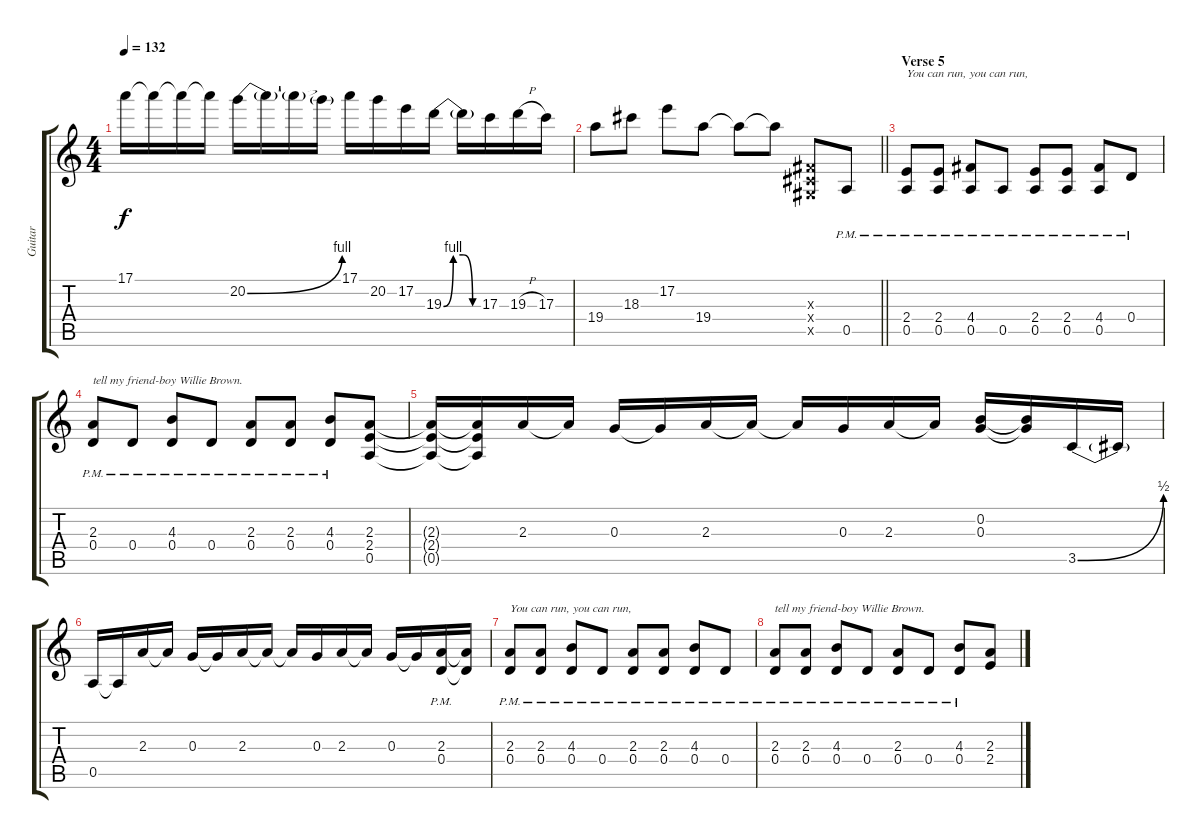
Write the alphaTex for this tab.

\track ("Guitar" "Guitar") {instrument overdrivenguitar}
\staff {score tabs}
\tuning (E4 B3 G3 D3 A2 E2) {hide}
\ts (4 4)
\tempo 132
\clef g2
\ks c
17.1{t}.16{dy f} 17.1{t}.16 17.1{t}.16 17.1{t}.16 20.2{be (bend 0 0 60 4)}.16 20.2{t}.16 20.2{t}.16 20.2{t}.16 17.1.16 20.2.16 17.2.16 19.3{be (custom 0 0 15 4 30 4 45 0 60 0)}.16 19.3{t}.16 17.3.16 19.3{h}.16 17.3.16 |
\barLineRight lightlight
19.4.8 18.3.8 17.2.8 19.4.8 19.4{t}.8 19.4{t}.8 (-1.3{x} -1.4{x} -1.5{x}).8 0.5{pm}.8{volume 8} |
\section ("" "Verse 5")
(2.4{pm} 0.5{pm}).8{txt "You can run, you can run,"} (2.4{pm} 0.5{pm}).8 (4.4{pm} 0.5{pm}).8 0.5{pm}.8 (2.4{pm} 0.5{pm}).8 (2.4{pm} 0.5{pm}).8 (4.4{pm} 0.5{pm}).8 0.4{pm}.8 |
(2.3{pm} 0.4{pm}).8{txt "tell my friend-boy Willie Brown."} 0.4{pm}.8 (4.3{pm} 0.4{pm}).8 0.4{pm}.8 (2.3{pm} 0.4{pm}).8 (2.3{pm} 0.4{pm}).8 (4.3{pm} 0.4{pm}).8 (2.3 2.4 0.5).8{volume 16} |
(2.3{t} 2.4{t} 0.5{t}).16 (2.3{t} 2.4{t} 0.5{t}).16 2.3.16 2.3{t}.16 0.3.16 0.3{t}.16 2.3.16 2.3{t}.16 2.3{t}.16 0.3.16 2.3.16 2.3{t}.16 (0.2 0.3).16 (0.2{t} 0.3{t}).16 3.5{be (bend 0 0 60 2)}.16 3.5{t}.16 |
0.5.16 0.5{t}.16 2.3.16 2.3{t}.16 0.3.16 0.3{t}.16 2.3.16 2.3{t}.16 2.3{t}.16 0.3.16 2.3.16 2.3{t}.16 0.3.16 0.3{t}.16 (2.3{pm} 0.4{pm}).16{volume 8} (2.3{t} 0.4{t}).16 |
(2.3{pm} 0.4{pm}).8{txt "You can run, you can run,"} (2.3{pm} 0.4{pm}).8 (4.3{pm} 0.4{pm}).8 0.4{pm}.8 (2.3{pm} 0.4{pm}).8 (2.3{pm} 0.4{pm}).8 (4.3{pm} 0.4{pm}).8 0.4{pm}.8 |
(2.3{pm} 0.4{pm}).8{txt "tell my friend-boy Willie Brown."} (2.3{pm} 0.4{pm}).8 (4.3{pm} 0.4{pm}).8 0.4{pm}.8 (2.3{pm} 0.4{pm}).8 0.4{pm}.8 (4.3{pm} 0.4{pm}).8 (2.3 2.4).8{volume 16}
